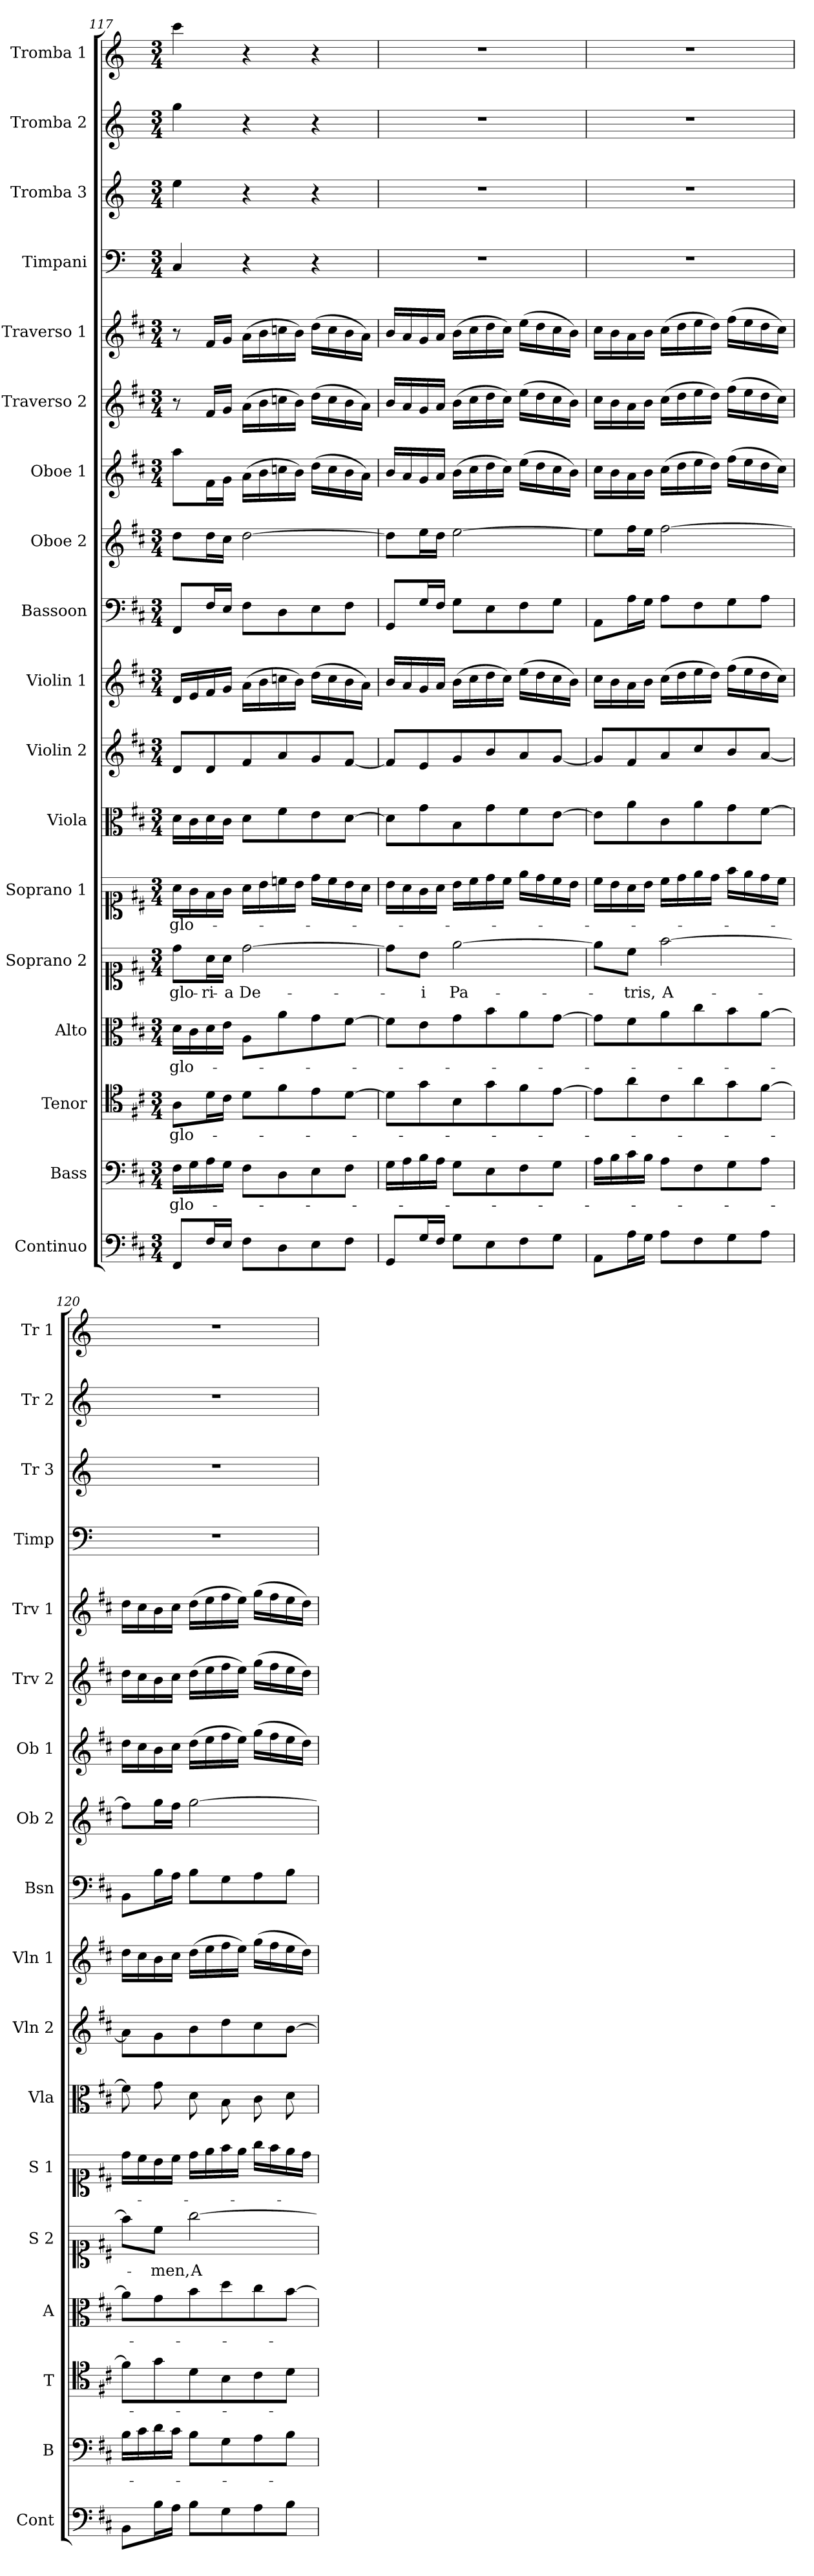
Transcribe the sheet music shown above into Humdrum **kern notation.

**kern	**kern	**text	**kern	**text	**kern	**text	**kern	**text	**kern	**text	**kern	**kern	**kern	**kern	**kern	**kern	**kern	**kern	**kern	**kern	**kern	**kern
*part18	*part17	*part17	*part16	*part16	*part15	*part15	*part14	*part14	*part13	*part13	*part12	*part11	*part10	*part9	*part8	*part7	*part6	*part5	*part4	*part3	*part2	*part1
*staff18	*staff17	*staff17	*staff16	*staff16	*staff15	*staff15	*staff14	*staff14	*staff13	*staff13	*staff12	*staff11	*staff10	*staff9	*staff8	*staff7	*staff6	*staff5	*staff4	*staff3	*staff2	*staff1
*I"Continuo	*I"Bass	*	*I"Tenor	*	*I"Alto	*	*I"Soprano 2	*	*I"Soprano 1	*	*I"Viola	*I"Violin 2	*I"Violin 1	*I"Bassoon	*I"Oboe 2	*I"Oboe 1	*I"Traverso 2	*I"Traverso 1	*I"Timpani	*I"Tromba 3	*I"Tromba 2	*I"Tromba 1
*I'Cont	*I'B	*	*I'T	*	*I'A	*	*I'S 2	*	*I'S 1	*	*I'Vla	*I'Vln 2	*I'Vln 1	*I'Bsn	*I'Ob 2	*I'Ob 1	*I'Trv 2	*I'Trv 1	*I'Timp	*I'Tr 3	*I'Tr 2	*I'Tr 1
*clefF4	*clefF4	*	*clefC4	*	*clefC3	*	*clefC1	*	*clefC1	*	*clefC3	*clefG2	*clefG2	*clefF4	*clefG2	*clefG2	*clefG2	*clefG2	*clefF4	*clefG2	*clefG2	*clefG2
*	*	*	*	*	*	*	*	*	*	*	*	*	*	*	*	*	*	*	*ITrd-1c-2	*ITrd-1c-2	*ITrd-1c-2	*ITrd-1c-2
*k[f#c#]	*k[f#c#]	*	*k[f#c#]	*	*k[f#c#]	*	*k[f#c#]	*	*k[f#c#]	*	*k[f#c#]	*k[f#c#]	*k[f#c#]	*k[f#c#]	*k[f#c#]	*k[f#c#]	*k[f#c#]	*k[f#c#]	*k[f#c#]	*k[f#c#]	*k[f#c#]	*k[f#c#]
*M3/4	*M3/4	*	*M3/4	*	*M3/4	*	*M3/4	*	*M3/4	*	*M3/4	*M3/4	*M3/4	*M3/4	*M3/4	*M3/4	*M3/4	*M3/4	*M3/4	*M3/4	*M3/4	*M3/4
=117	=117	=117	=117	=117	=117	=117	=117	=117	=117	=117	=117	=117	=117	=117	=117	=117	=117	=117	=117	=117	=117	=117
!	!	!LO:LY:b	!	!LO:LY:b	!	!LO:LY:b	!	!LO:LY:b	!	!LO:LY:b	!	!	!	!	!	!	!	!	!	!	!	!
8FF#/L	16F#\LL	glo-	8A\L	glo-	16d\LL	glo-	8dd\L	glo-	16a\LL	glo-	16d\LL	8d/L	16d/LL	8FF#/L	8dd\L	8aa\L	8r	8r	4D/	4ff#\	4aa\	4ddd\
.	16G\	.	.	.	16c#\	.	.	.	16g\	.	16c#\	.	16e/	.	.	.	.	.	.	.	.	.
!	!	!	!	!	!	!	!	!LO:LY:b	!	!	!	!	!	!	!	!	!	!	!	!	!	!
16F#/L	16A\	.	16d\L	.	16d\	.	16a\L	-ri-	16f#\	.	16d\	8d/	16f#/	16F#/L	16dd\L	16f#\L	16f#/LL	16f#/LL	.	.	.	.
!	!	!	!	!	!	!	!	!LO:LY:b	!	!	!	!	!	!	!	!	!	!	!	!	!	!
16E/JJ	16G\JJ	.	16c#\JJ	.	16e\JJ	.	16a\JJ	-a	16g\JJ	.	16c#\JJ	.	16g/JJ	16E/JJ	16cc#\JJ	16g\JJ	16g/JJ	16g/JJ	.	.	.	.
!	!	!	!	!	!	!	!	!LO:LY:b	!	!	!	!	!	!	!	!	!	!	!	!	!	!
8F#\L	8F#\L	.	8d\L	.	8A\L	.	[2dd\	De-	16a\LL	.	8d\L	8f#/	(16a\LL	8F#\L	[2dd\	(16a\LL	(16a\LL	(16a\LL	4r	4r	4r	4r
.	.	.	.	.	.	.	.	.	16b\	.	.	.	16b\	.	.	16b\	16b\	16b\	.	.	.	.
8D\	8D\	.	8f#\	.	8a\	.	.	.	16ccn\	.	8f#\	8a/	16ccn\	8D\	.	16ccn\	16ccn\	16ccn\	.	.	.	.
.	.	.	.	.	.	.	.	.	16b\JJ	.	.	.	16b\JJ)	.	.	16b\JJ)	16b\JJ)	16b\JJ)	.	.	.	.
8E\	8E\	.	8e\	.	8g\	.	.	.	16dd\LL	.	8e\	8g/	(16dd\LL	8E\	.	(16dd\LL	(16dd\LL	(16dd\LL	4r	4r	4r	4r
.	.	.	.	.	.	.	.	.	16cc\	.	.	.	16cc\	.	.	16cc\	16cc\	16cc\	.	.	.	.
8F#\J	8F#\J	.	[8d\J	.	[8f#\J	.	.	.	16b\	.	[8d\J	[8f#/J	16b\	8F#\J	.	16b\	16b\	16b\	.	.	.	.
.	.	.	.	.	.	.	.	.	16a\JJ	.	.	.	16a\JJ)	.	.	16a\JJ)	16a\JJ)	16a\JJ)	.	.	.	.
=118	=118	=118	=118	=118	=118	=118	=118	=118	=118	=118	=118	=118	=118	=118	=118	=118	=118	=118	=118	=118	=118	=118
8GG/L	16G\LL	.	8d\L]	.	8f#\L]	.	8dd\L]	.	16b\LL	.	8d\L]	8f#/L]	16b/LL	8GG/L	8dd\L]	16b/LL	16b/LL	16b/LL	2.r	2.r	2.r	2.r
.	16A\	.	.	.	.	.	.	.	16a\	.	.	.	16a/	.	.	16a/	16a/	16a/	.	.	.	.
!	!	!	!	!	!	!	!	!LO:LY:b	!	!	!	!	!	!	!	!	!	!	!	!	!	!
16G/L	16B\	.	8g\	.	8e\	.	8b\J	-i	16g\	.	8g\	8e/	16g/	16G/L	16ee\L	16g/	16g/	16g/	.	.	.	.
16F#/JJ	16A\JJ	.	.	.	.	.	.	.	16a\JJ	.	.	.	16a/JJ	16F#/JJ	16dd\JJ	16a/JJ	16a/JJ	16a/JJ	.	.	.	.
!	!	!	!	!	!	!	!	!LO:LY:b	!	!	!	!	!	!	!	!	!	!	!	!	!	!
8G\L	8G\L	.	8B\	.	8g\	.	[2ee\	Pa-	16b\LL	.	8B\	8g/	(16b\LL	8G\L	[2ee\	(16b\LL	(16b\LL	(16b\LL	.	.	.	.
.	.	.	.	.	.	.	.	.	16cc#\	.	.	.	16cc#\	.	.	16cc#\	16cc#\	16cc#\	.	.	.	.
8E\	8E\	.	8g\	.	8b\	.	.	.	16dd\	.	8g\	8b/	16dd\	8E\	.	16dd\	16dd\	16dd\	.	.	.	.
.	.	.	.	.	.	.	.	.	16cc#\JJ	.	.	.	16cc#\JJ)	.	.	16cc#\JJ)	16cc#\JJ)	16cc#\JJ)	.	.	.	.
8F#\	8F#\	.	8f#\	.	8a\	.	.	.	16ee\LL	.	8f#\	8a/	(16ee\LL	8F#\	.	(16ee\LL	(16ee\LL	(16ee\LL	.	.	.	.
.	.	.	.	.	.	.	.	.	16dd\	.	.	.	16dd\	.	.	16dd\	16dd\	16dd\	.	.	.	.
8G\J	8G\J	.	[8e\J	.	[8g\J	.	.	.	16cc#\	.	[8e\J	[8g/J	16cc#\	8G\J	.	16cc#\	16cc#\	16cc#\	.	.	.	.
.	.	.	.	.	.	.	.	.	16b\JJ	.	.	.	16b\JJ)	.	.	16b\JJ)	16b\JJ)	16b\JJ)	.	.	.	.
=119	=119	=119	=119	=119	=119	=119	=119	=119	=119	=119	=119	=119	=119	=119	=119	=119	=119	=119	=119	=119	=119	=119
8AA\L	16A\LL	.	8e\L]	.	8g\L]	.	8ee\L]	.	16cc#\LL	.	8e\L]	8g/L]	16cc#\LL	8AA\L	8ee\L]	16cc#\LL	16cc#\LL	16cc#\LL	2.r	2.r	2.r	2.r
.	16B\	.	.	.	.	.	.	.	16b\	.	.	.	16b\	.	.	16b\	16b\	16b\	.	.	.	.
!	!	!	!	!	!	!	!	!LO:LY:b	!	!	!	!	!	!	!	!	!	!	!	!	!	!
16A\L	16c#\	.	8a\	.	8f#\	.	8cc#\J	-tris,	16a\	.	8a\	8f#/	16a\	16A\L	16ff#\L	16a\	16a\	16a\	.	.	.	.
16G\JJ	16B\JJ	.	.	.	.	.	.	.	16b\JJ	.	.	.	16b\JJ	16G\JJ	16ee\JJ	16b\JJ	16b\JJ	16b\JJ	.	.	.	.
!	!	!	!	!	!	!	!	!LO:LY:b	!	!	!	!	!	!	!	!	!	!	!	!	!	!
8A\L	8A\L	.	8c#\	.	8a\	.	[2ff#\	A-	16cc#\LL	.	8c#\	8a/	(16cc#\LL	8A\L	[2ff#\	(16cc#\LL	(16cc#\LL	(16cc#\LL	.	.	.	.
.	.	.	.	.	.	.	.	.	16dd\	.	.	.	16dd\	.	.	16dd\	16dd\	16dd\	.	.	.	.
8F#\	8F#\	.	8a\	.	8cc#\	.	.	.	16ee\	.	8a\	8cc#/	16ee\	8F#\	.	16ee\	16ee\	16ee\	.	.	.	.
.	.	.	.	.	.	.	.	.	16dd\JJ	.	.	.	16dd\JJ)	.	.	16dd\JJ)	16dd\JJ)	16dd\JJ)	.	.	.	.
8G\	8G\	.	8g\	.	8b\	.	.	.	16ff#\LL	.	8g\	8b/	(16ff#\LL	8G\	.	(16ff#\LL	(16ff#\LL	(16ff#\LL	.	.	.	.
.	.	.	.	.	.	.	.	.	16ee\	.	.	.	16ee\	.	.	16ee\	16ee\	16ee\	.	.	.	.
8A\J	8A\J	.	[8f#\J	.	[8a\J	.	.	.	16dd\	.	[8f#\J	[8a/J	16dd\	8A\J	.	16dd\	16dd\	16dd\	.	.	.	.
.	.	.	.	.	.	.	.	.	16cc#\JJ	.	.	.	16cc#\JJ)	.	.	16cc#\JJ)	16cc#\JJ)	16cc#\JJ)	.	.	.	.
!!LO:PB:g=z
=120	=120	=120	=120	=120	=120	=120	=120	=120	=120	=120	=120	=120	=120	=120	=120	=120	=120	=120	=120	=120	=120	=120
8BB\L	16B\LL	.	8f#\L]	.	8a\L]	.	8ff#\L]	.	16dd\LL	.	8f#\L]	8a\L]	16dd\LL	8BB\L	8ff#\L]	16dd\LL	16dd\LL	16dd\LL	2.r	2.r	2.r	2.r
.	16c#\	.	.	.	.	.	.	.	16cc#\	.	.	.	16cc#\	.	.	16cc#\	16cc#\	16cc#\	.	.	.	.
!	!	!	!	!	!	!	!	!LO:LY:b	!	!	!	!	!	!	!	!	!	!	!	!	!	!
16B\L	16d\	.	8g\	.	8g\	.	8cc#\J	-men,	16b\	.	8g\	8g\	16b\	16B\L	16gg\L	16b\	16b\	16b\	.	.	.	.
16A\JJ	16c#\JJ	.	.	.	.	.	.	.	16cc#\JJ	.	.	.	16cc#\JJ	16A\JJ	16ff#\JJ	16cc#\JJ	16cc#\JJ	16cc#\JJ	.	.	.	.
!	!	!	!	!	!	!	!	!LO:LY:b	!	!	!	!	!	!	!	!	!	!	!	!	!	!
8B\L	8B\L	.	8d\	.	8b\	.	[2gg\	A-	16dd\LL	.	8d\	8b\	(16dd\LL	8B\L	[2gg\	(16dd\LL	(16dd\LL	(16dd\LL	.	.	.	.
.	.	.	.	.	.	.	.	.	16ee\	.	.	.	16ee\	.	.	16ee\	16ee\	16ee\	.	.	.	.
8G\	8G\	.	8B\	.	8dd\	.	.	.	16ff#\	.	8B\	8dd\	16ff#\	8G\	.	16ff#\	16ff#\	16ff#\	.	.	.	.
.	.	.	.	.	.	.	.	.	16ee\JJ	.	.	.	16ee\JJ)	.	.	16ee\JJ)	16ee\JJ)	16ee\JJ)	.	.	.	.
8A\	8A\	.	8c#\	.	8cc#\	.	.	.	16gg\LL	.	8c#\	8cc#\	(16gg\LL	8A\	.	(16gg\LL	(16gg\LL	(16gg\LL	.	.	.	.
.	.	.	.	.	.	.	.	.	16ff#\	.	.	.	16ff#\	.	.	16ff#\	16ff#\	16ff#\	.	.	.	.
8B\J	8B\J	.	8d\J	.	[8b\J	.	.	.	16ee\	.	8d\	[8b\J	16ee\	8B\J	.	16ee\	16ee\	16ee\	.	.	.	.
.	.	.	.	.	.	.	.	.	16dd\JJ	.	.	.	16dd\JJ)	.	.	16dd\JJ)	16dd\JJ)	16dd\JJ)	.	.	.	.
=	=	=	=	=	=	=	=	=	=	=	=	=	=	=	=	=	=	=	=	=	=	=
*-	*-	*-	*-	*-	*-	*-	*-	*-	*-	*-	*-	*-	*-	*-	*-	*-	*-	*-	*-	*-	*-	*-
